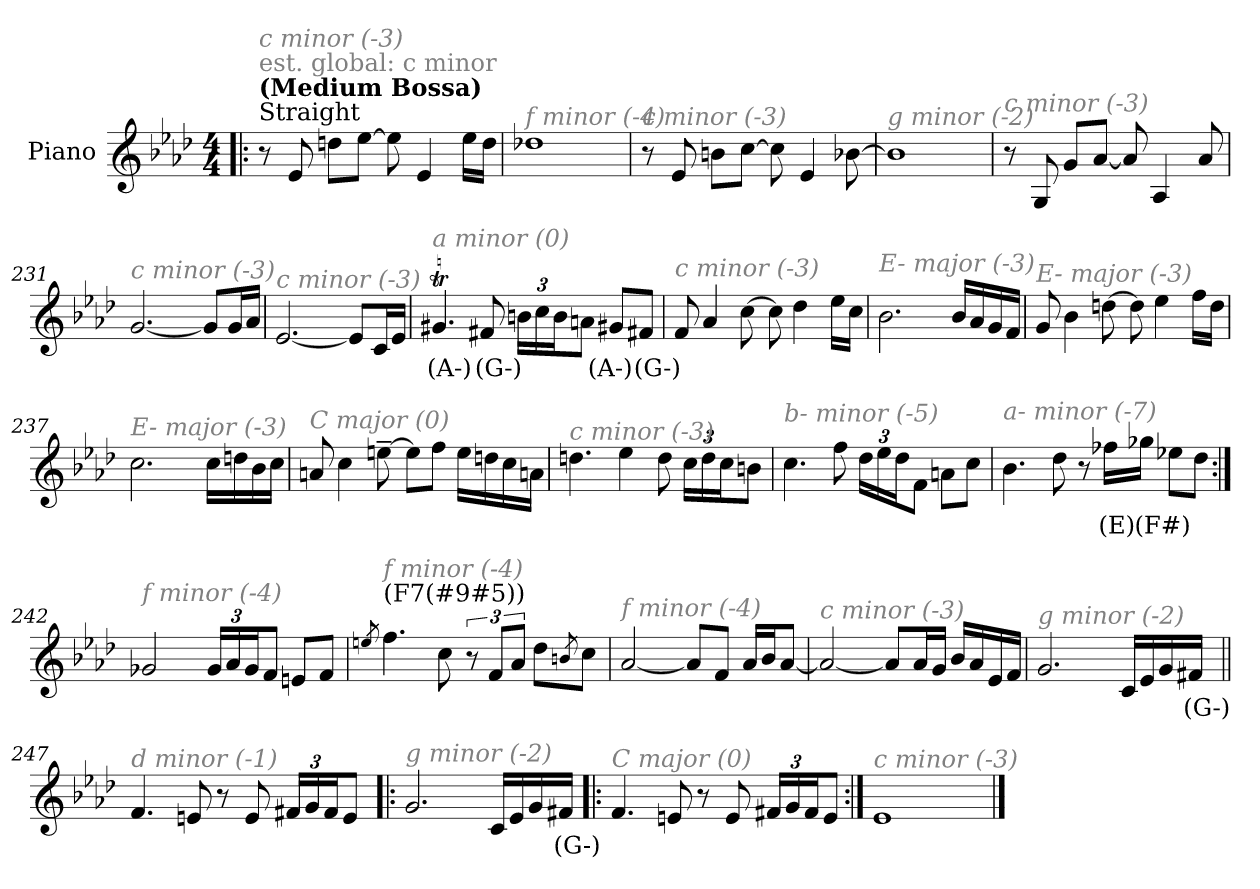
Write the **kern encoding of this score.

**kern	**text
*part1	*part1
*staff1	*staff1
*I"Piano	*
*I'Pno.	*
*clefG2	*
*k[b-e-a-d-]	*
*M4/4	*
=1!|:	=1!|:
!LO:TX:a:t=Straight	!
!LO:TX:a:B:t=(Medium Bossa)	!
!LO:TX:a:color=#808080:t=est. global&colon; c minor	!
!LO:TX:i:color=#808080:t=c minor (-3)	!
8r	.
8e-/	.
8ddn\L	.
[8ee-\J	.
8ee-\]	.
4e-/	.
16ee-\LL	.
16dd\JJ	.
=227	=227
!LO:TX:i:color=#808080:t=f minor (-4)	!
1dd-X	.
=228	=228
!LO:TX:i:color=#808080:t=c minor (-3)	!
8r	.
8e-/	.
8bn\L	.
[8cc\J	.
8cc\]	.
4e-/	.
[8b-X\	.
=229	=229
!LO:TX:i:color=#808080:t=g minor (-2)	!
1b-]	.
!!LO:LB:g=z
=230	=230
!LO:TX:i:color=#808080:t=c minor (-3)	!
8r	.
8G/	.
8g/L	.
[8a-/J	.
8a-/]	.
4A-/	.
8a-/	.
=231	=231
!LO:TX:i:color=#808080:t=c minor (-3)	!
[2.g/	.
8g/L]	.
16g/L	.
16a-/JJ	.
=232	=232
!LO:TX:i:color=#808080:t=c minor (-3)	!
[2.e-/	.
8e-/L]	.
16c/L	.
16e-/JJ	.
=233	=233
!LO:TX:i:color=#808080:t=a minor (0)	!
4.g#Xti/	(A-)
8f#Xi/	(G-)
*Xbrackettup	*
24bn\LL	.
24cc\	.
24b\J	.
8an\J	.
8g#Xi/L	(A-)
8f#Xi/J	(G-)
!!LO:LB:g=z
=234	=234
!LO:TX:i:color=#808080:t=c minor (-3)	!
8f/	.
4a-/	.
[8cc\	.
8cc\]	.
4dd-\	.
16ee-\LL	.
16cc\JJ	.
=235	=235
!LO:TX:i:color=#808080:t=E- major (-3)	!
2.b-\	.
16b-/LL	.
16a-/	.
16g/	.
16f/JJ	.
=236	=236
!LO:TX:i:color=#808080:t=E- major (-3)	!
8g/	.
4b-\	.
[8ddn\	.
8dd\]	.
4ee-\	.
16ff\LL	.
16dd\JJ	.
=237	=237
!LO:TX:i:color=#808080:t=E- major (-3)	!
2.cc\	.
16cc\LL	.
16ddn\	.
16b-\	.
16cc\JJ	.
!!LO:LB:g=z
=238	=238
!LO:TX:i:color=#808080:t=C major (0)	!
8an/	.
4cc\	.
[8een~\	.
8ee\L]	.
8ff\J	.
16ee\LL	.
16ddn\	.
16cc\	.
16an\JJ	.
=239	=239
!LO:TX:i:color=#808080:t=c minor (-3)	!
4.ddn\	.
4ee-\	.
8dd\	.
24cc\LL	.
24dd\	.
24cc\J	.
8bn\J	.
=240	=240
!LO:TX:i:color=#808080:t=b- minor (-5)	!
4.cc\	.
8ff\	.
24dd-\LL	.
24ee-\	.
24dd-\J	.
8f\J	.
8an\L	.
8cc\J	.
=241	=241
!LO:TX:i:color=#808080:t=a- minor (-7)	!
4.b-\	.
8dd-\	.
8r	.
16ff-Xi\LL	(E)
16gg-Xi\JJ	(F#)
8ee-X\L	.
8dd-\J	.
!!LO:LB:g=z
=242:|!	=242:|!
!LO:TX:i:color=#808080:t=f minor (-4)	!
2g-X/	.
24g-/LL	.
24a-/	.
24g-/J	.
8f/J	.
8en/L	.
8f/J	.
=243	=243
8qeen/	.
!LO:TX:a:t=(F7(#9#5))	!
!LO:TX:i:color=#808080:t=f minor (-4)	!
4.ff\	.
8cc\	.
*brackettup	*
12r	.
12f/L	.
12a-/J	.
8dd-\L	.
8qbn/	.
8cc\J	.
!!LO:LB:g=z
=244	=244
!LO:TX:i:color=#808080:t=f minor (-4)	!
[2a-/	.
8a-/L]	.
8f/J	.
16a-/LL	.
16b-/J	.
[8a-/J	.
=245	=245
!LO:TX:i:color=#808080:t=c minor (-3)	!
2a-/_	.
8a-/L]	.
16a-/L	.
16g/JJ	.
16b-/LL	.
16a-/	.
16e-/	.
16f/JJ	.
=246	=246
!LO:TX:i:color=#808080:t=g minor (-2)	!
2.g/	.
16c/LL	.
16e-/	.
16g/	.
16f#Xi/JJ	(G-)
=247||	=247||
!LO:TX:i:color=#808080:t=d minor (-1)	!
4.f/	.
8en/	.
8r	.
8e/	.
*Xbrackettup	*
24f#X/LL	.
24g/	.
24f#/J	.
8e/J	.
!!LO:LB:g=z
=248|!:	=248|!:
!LO:TX:i:color=#808080:t=g minor (-2)	!
2.g/	.
16c/LL	.
16e-/	.
16g/	.
16f#Xi/JJ	(G-)
=249	=249
!LO:TX:i:color=#808080:t=C major (0)	!
4.f/	.
8en/	.
8r	.
8e/	.
24f#X/LL	.
24g/	.
24f#/J	.
8e/J	.
=250:|!	=250:|!
!LO:TX:i:color=#808080:t=c minor (-3)	!
1e-	.
==	==
*-	*-
